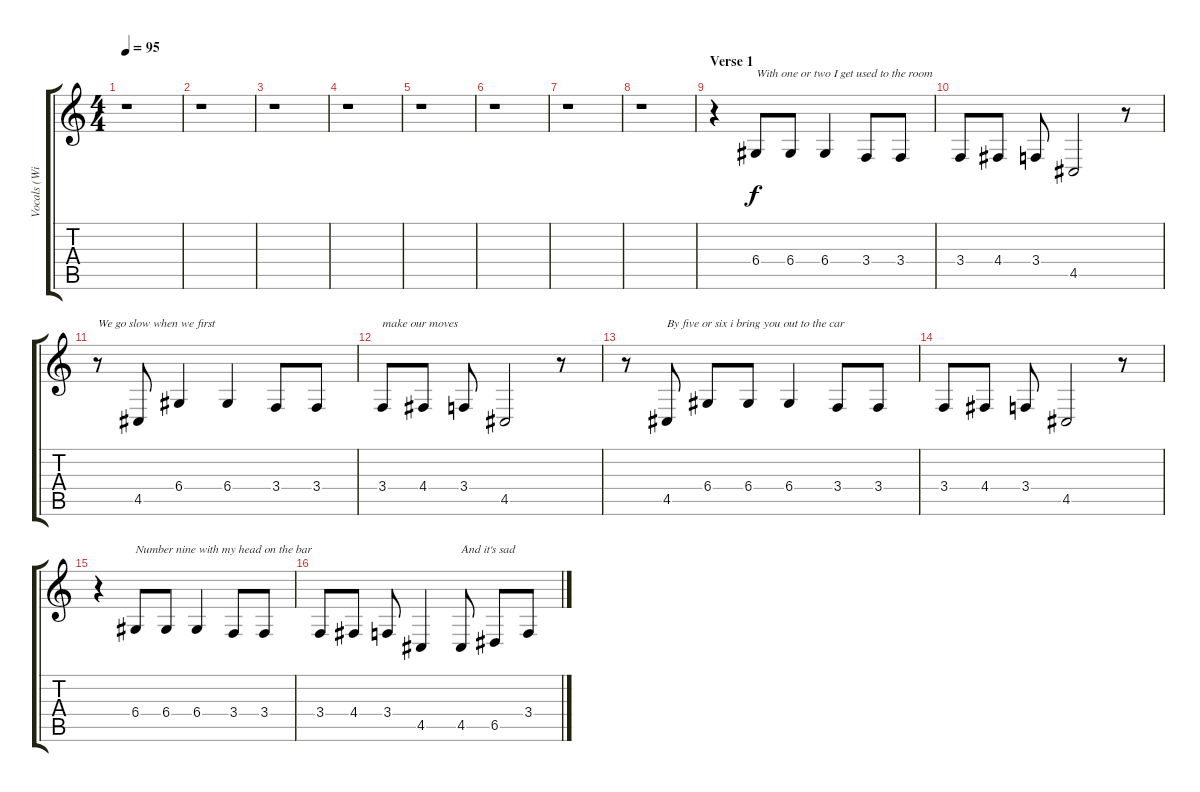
\track ("Vocals (With Harmonies)" "Vocals (Wi") {instrument clarinet}
\staff {score tabs}
\tuning (E4 B3 G3 D3 A2 E2) {hide}
\ts (4 4)
\tempo 95
\clef g2
\ks c
r.1{dy f instrument clarinet} |
r.1 |
r.1 |
r.1 |
r.1 |
r.1 |
r.1 |
r.1 |
\section ("" "Verse 1")
r.4 6.4.8{txt "With one or two I get used to the room"} 6.4.8 6.4.4 3.4.8 3.4.8 |
3.4.8 4.4.8 3.4.8 4.5.2 r.8 |
r.8{txt "We go slow when we first"} 4.5.8 6.4.4 6.4.4 3.4.8 3.4.8 |
3.4.8{txt "make our moves"} 4.4.8 3.4.8 4.5.2 r.8 |
r.8 4.5.8{txt "By five or six i bring you out to the car"} 6.4.8 6.4.8 6.4.4 3.4.8 3.4.8 |
3.4.8 4.4.8 3.4.8 4.5.2 r.8 |
r.4 6.4.8{txt "Number nine with my head on the bar"} 6.4.8 6.4.4 3.4.8 3.4.8 |
3.4.8 4.4.8 3.4.8 4.5.4 4.5.8{txt "And it's sad"} 6.5.8 3.4.8
